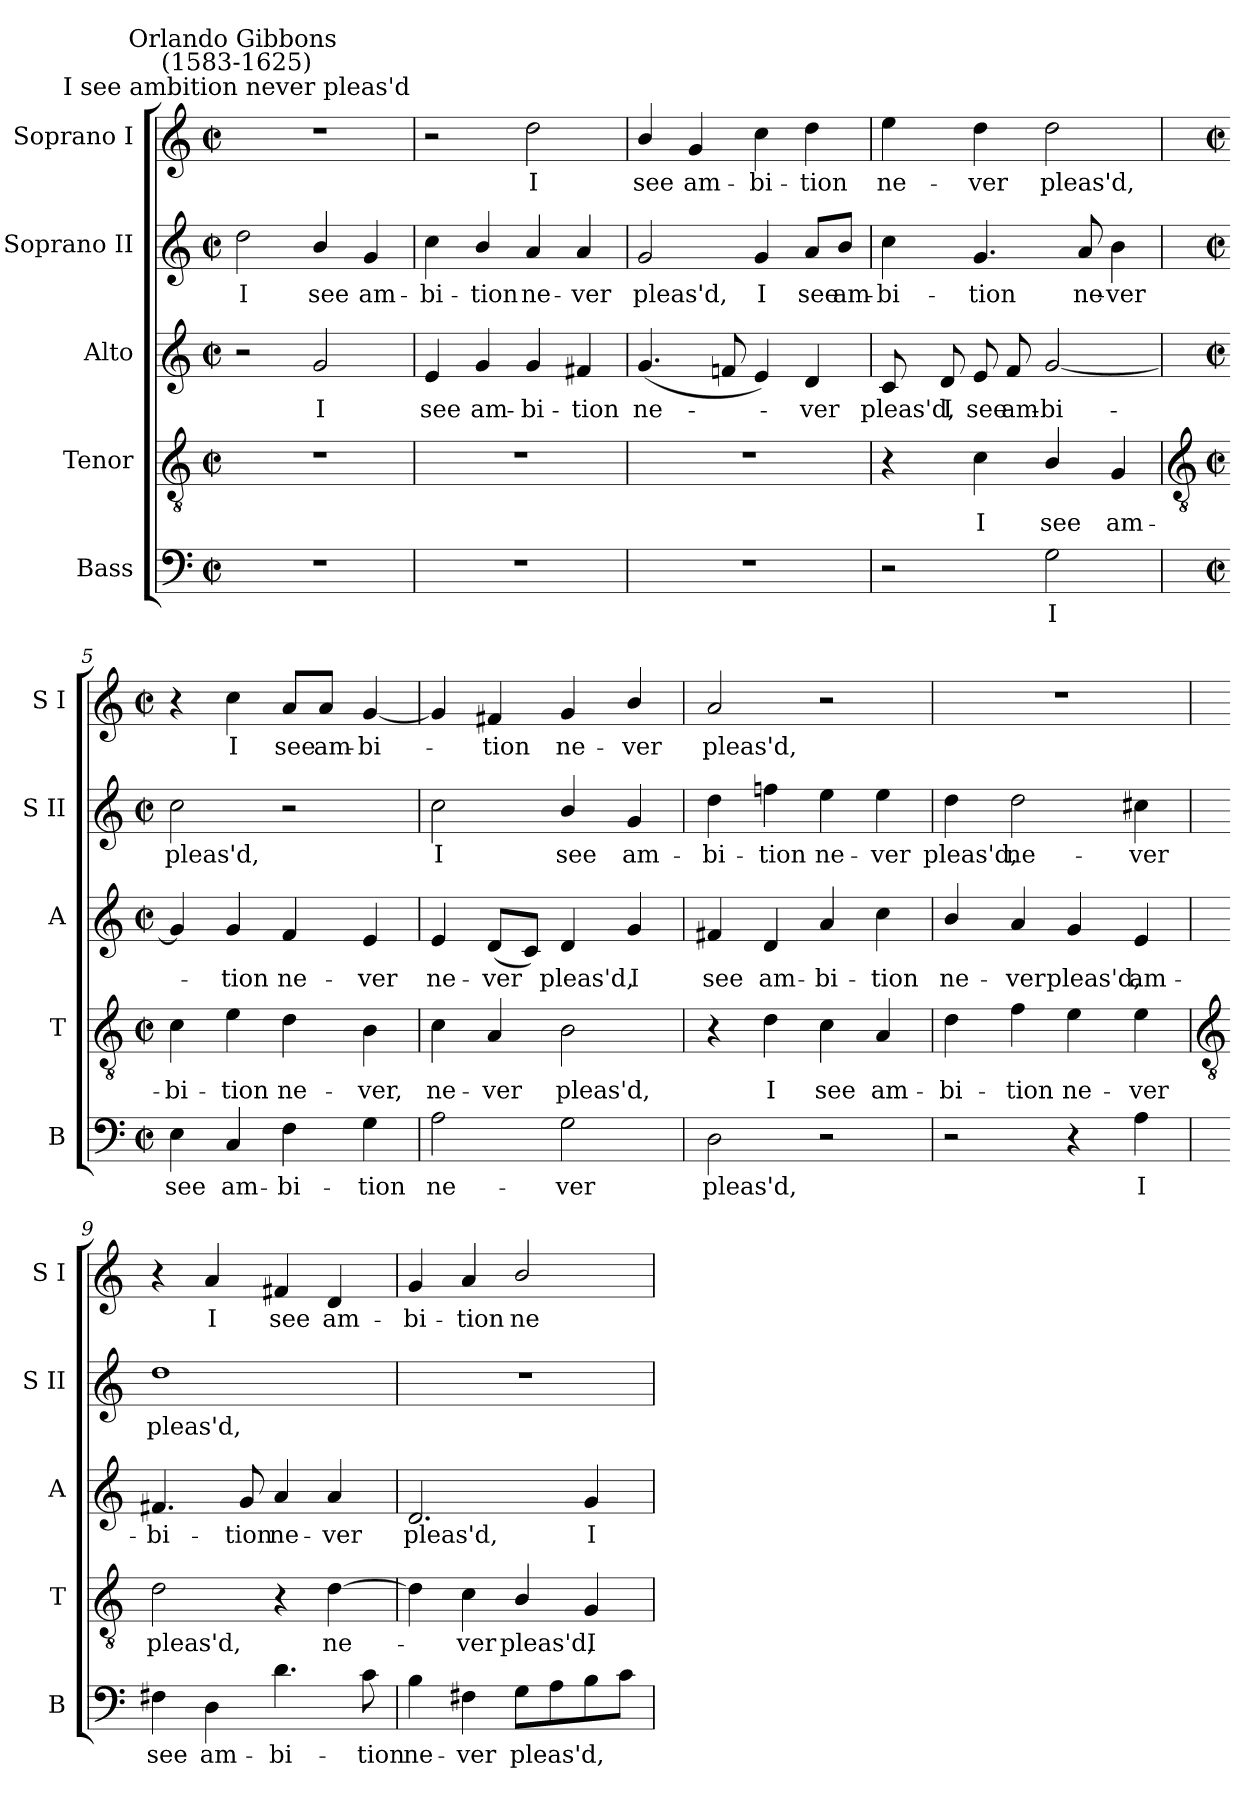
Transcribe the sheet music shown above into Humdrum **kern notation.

**kern	**text	**kern	**text	**kern	**text	**kern	**text	**kern	**text
*part5	*part5	*part4	*part4	*part3	*part3	*part2	*part2	*part1	*part1
*staff5	*staff5	*staff4	*staff4	*staff3	*staff3	*staff2	*staff2	*staff1	*staff1
*I"Bass	*	*I"Tenor	*	*I"Alto	*	*I"Soprano II	*	*I"Soprano I	*
*I'B	*	*I'T	*	*I'A	*	*I'S II	*	*I'S I	*
*clefF4	*	*clefGv2	*	*clefG2	*	*clefG2	*	*clefG2	*
*k[]	*	*k[]	*	*k[]	*	*k[]	*	*k[]	*
*C:	*	*C:	*	*C:	*	*C:	*	*C:	*
*M2/2	*	*M2/2	*	*M2/2	*	*M2/2	*	*M2/2	*
*met(c|)	*	*met(c|)	*	*met(c|)	*	*met(c|)	*	*met(c|)	*
=1	=1	=1	=1	=1	=1	=1	=1	=1	=1
!	!	!	!	!	!	!	!	!LO:TX:a:cj:t=I see ambition never pleas'd	!
!	!	!	!	!	!	!	!	!LO:TX:a:cj:t=Orlando Gibbons \n(1583-1625)	!
!	!	!	!	!	!	!	!LO:LY:b	!	!
1r	.	1r	.	2r	.	2dd	I	1r	.
!	!	!	!	!	!LO:LY:b	!	!LO:LY:b	!	!
.	.	.	.	2g	I	4b/	see	.	.
!	!	!	!	!	!	!	!LO:LY:b	!	!
.	.	.	.	.	.	4g	am-	.	.
=2	=2	=2	=2	=2	=2	=2	=2	=2	=2
!	!	!	!	!	!LO:LY:b	!	!LO:LY:b	!	!
1r	.	1r	.	4e	see	4cc	-bi-	2r	.
!	!	!	!	!	!LO:LY:b	!	!LO:LY:b	!	!
.	.	.	.	4g	am-	4b/	-tion	.	.
!	!	!	!	!	!LO:LY:b	!	!LO:LY:b	!	!LO:LY:b
.	.	.	.	4g	-bi-	4a	ne-	2dd	I
!	!	!	!	!	!LO:LY:b	!	!LO:LY:b	!	!
.	.	.	.	4f#X	-tion	4a	-ver	.	.
=3	=3	=3	=3	=3	=3	=3	=3	=3	=3
!	!	!	!	!	!LO:LY:b	!	!LO:LY:b	!	!LO:LY:b
1r	.	1r	.	(<4.g	ne-	2g	pleas'd,	4b/	see
!	!	!	!	!	!	!	!	!	!LO:LY:b
.	.	.	.	.	.	.	.	4g	am-
.	.	.	.	8fn	.	.	.	.	.
!	!	!	!	!	!	!	!LO:LY:b	!	!LO:LY:b
.	.	.	.	4e)	.	4g	I	4cc	-bi-
!	!	!	!	!	!LO:LY:b	!	!LO:LY:b	!	!LO:LY:b
.	.	.	.	4d	ver	8a/L	see	4dd	-tion
!	!	!	!	!	!	!	!LO:LY:b	!	!
.	.	.	.	.	.	8b/J	am-	.	.
=4	=4	=4	=4	=4	=4	=4	=4	=4	=4
!	!	!	!	!	!LO:LY:b	!	!LO:LY:b	!	!LO:LY:b
2r	.	4r	.	8c	pleas'd,	4cc	-bi-	4ee	ne-
!	!	!	!	!	!LO:LY:b	!	!	!	!
.	.	.	.	8d	I	.	.	.	.
!	!	!	!LO:LY:b	!	!LO:LY:b	!	!LO:LY:b	!	!LO:LY:b
.	.	4c	I	8e	see	4.g	-tion	4dd	-ver
!	!	!	!	!	!LO:LY:b	!	!	!	!
.	.	.	.	8f	am-	.	.	.	.
!	!LO:LY:b	!	!LO:LY:b	!	!LO:LY:b	!	!	!	!LO:LY:b
2G	I	4B/	see	[2g	-bi-	.	.	2dd	pleas'd,
!	!	!	!	!	!	!	!LO:LY:b	!	!
.	.	.	.	.	.	8a	ne-	.	.
!	!	!	!LO:LY:b	!	!	!	!LO:LY:b	!	!
.	.	4G	am-	.	.	4b	-ver	.	.
!!LO:LB:g=z
=5	=5	=5	=5	=5	=5	=5	=5	=5	=5
*	*	*clefGv2	*	*	*	*	*	*	*
*M2/2	*	*M2/2	*	*M2/2	*	*M2/2	*	*M2/2	*
*met(c|)	*	*met(c|)	*	*met(c|)	*	*met(c|)	*	*met(c|)	*
!	!LO:LY:b	!	!LO:LY:b	!	!	!	!LO:LY:b	!	!
4E	see	4c	-bi-	4g]	.	2cc	pleas'd,	4r	.
!	!LO:LY:b	!	!LO:LY:b	!	!LO:LY:b	!	!	!	!LO:LY:b
4C	am-	4e	-tion	4g	tion	.	.	4cc	I
!	!LO:LY:b	!	!LO:LY:b	!	!LO:LY:b	!	!	!	!LO:LY:b
4F	-bi-	4d	ne-	4f	ne-	2r	.	8a/L	see
!	!	!	!	!	!	!	!	!	!LO:LY:b
.	.	.	.	.	.	.	.	8a/J	am-
!	!LO:LY:b	!	!LO:LY:b	!	!LO:LY:b	!	!	!	!LO:LY:b
4G	-tion	4B	-ver,	4e	-ver	.	.	[4g	-bi-
=6	=6	=6	=6	=6	=6	=6	=6	=6	=6
!	!LO:LY:b	!	!LO:LY:b	!	!LO:LY:b	!	!LO:LY:b	!	!
2A	ne-	4c	ne-	4e	ne-	2cc	I	4g]	.
!	!	!	!LO:LY:b	!	!LO:LY:b	!	!	!	!LO:LY:b
.	.	4A	-ver	(<8dL	-ver	.	.	4f#X	tion
.	.	.	.	8cJ)	.	.	.	.	.
!	!LO:LY:b	!	!LO:LY:b	!	!LO:LY:b	!	!LO:LY:b	!	!LO:LY:b
2G	-ver	2B	pleas'd,	4d	pleas'd,	4b/	see	4g	ne-
!	!	!	!	!	!LO:LY:b	!	!LO:LY:b	!	!LO:LY:b
.	.	.	.	4g	I	4g	am-	4b/	-ver
=7	=7	=7	=7	=7	=7	=7	=7	=7	=7
!	!LO:LY:b	!	!	!	!LO:LY:b	!	!LO:LY:b	!	!LO:LY:b
2D	pleas'd,	4r	.	4f#X	see	4dd	-bi-	2a	pleas'd,
!	!	!	!LO:LY:b	!	!LO:LY:b	!	!LO:LY:b	!	!
.	.	4d	I	4d	am-	4ffn	-tion	.	.
!	!	!	!LO:LY:b	!	!LO:LY:b	!	!LO:LY:b	!	!
2r	.	4c	see	4a	-bi-	4ee	ne-	2r	.
!	!	!	!LO:LY:b	!	!LO:LY:b	!	!LO:LY:b	!	!
.	.	4A	am-	4cc	-tion	4ee	-ver	.	.
=8	=8	=8	=8	=8	=8	=8	=8	=8	=8
!	!	!	!LO:LY:b	!	!LO:LY:b	!	!LO:LY:b	!	!
2r	.	4d	-bi-	4b/	ne-	4dd	pleas'd,	1r	.
!	!	!	!LO:LY:b	!	!LO:LY:b	!	!LO:LY:b	!	!
.	.	4f	-tion	4a	-ver	2dd	ne-	.	.
!	!	!	!LO:LY:b	!	!LO:LY:b	!	!	!	!
4r	.	4e	ne-	4g	pleas'd,	.	.	.	.
!	!LO:LY:b	!	!LO:LY:b	!	!LO:LY:b	!	!LO:LY:b	!	!
4A	I	4e	-ver	4e	am-	4cc#X	-ver	.	.
!!LO:LB:g=z
=9	=9	=9	=9	=9	=9	=9	=9	=9	=9
*	*	*clefGv2	*	*	*	*	*	*	*
!	!LO:LY:b	!	!LO:LY:b	!	!LO:LY:b	!	!LO:LY:b	!	!
4F#X	see	2d	pleas'd,	4.f#X	-bi-	1dd	pleas'd,	4r	.
!	!LO:LY:b	!	!	!	!	!	!	!	!LO:LY:b
4D	am-	.	.	.	.	.	.	4a	I
!	!	!	!	!	!LO:LY:b	!	!	!	!
.	.	.	.	8g	-tion	.	.	.	.
!	!LO:LY:b	!	!	!	!LO:LY:b	!	!	!	!LO:LY:b
4.d	-bi-	4r	.	4a	ne-	.	.	4f#X	see
!	!	!	!LO:LY:b	!	!LO:LY:b	!	!	!	!LO:LY:b
.	.	[4d	ne-	4a	-ver	.	.	4d	am-
!	!LO:LY:b	!	!	!	!	!	!	!	!
8c	-tion	.	.	.	.	.	.	.	.
=10	=10	=10	=10	=10	=10	=10	=10	=10	=10
!	!LO:LY:b	!	!	!	!LO:LY:b	!	!	!	!LO:LY:b
4B	ne-	4d]	.	2.d	pleas'd,	1r	.	4g	-bi-
!	!LO:LY:b	!	!LO:LY:b	!	!	!	!	!	!LO:LY:b
4F#X	-ver	4c	ver	.	.	.	.	4a	-tion
!	!LO:LY:b	!	!LO:LY:b	!	!	!	!	!	!LO:LY:b
8GL	pleas'd,	4B/	pleas'd,	.	.	.	.	2b/	ne-
8A	.	.	.	.	.	.	.	.	.
!	!	!	!LO:LY:b	!	!LO:LY:b	!	!	!	!
8B	.	4G	I	4g	I	.	.	.	.
8cJ	.	.	.	.	.	.	.	.	.
=	=	=	=	=	=	=	=	=	=
*-	*-	*-	*-	*-	*-	*-	*-	*-	*-
